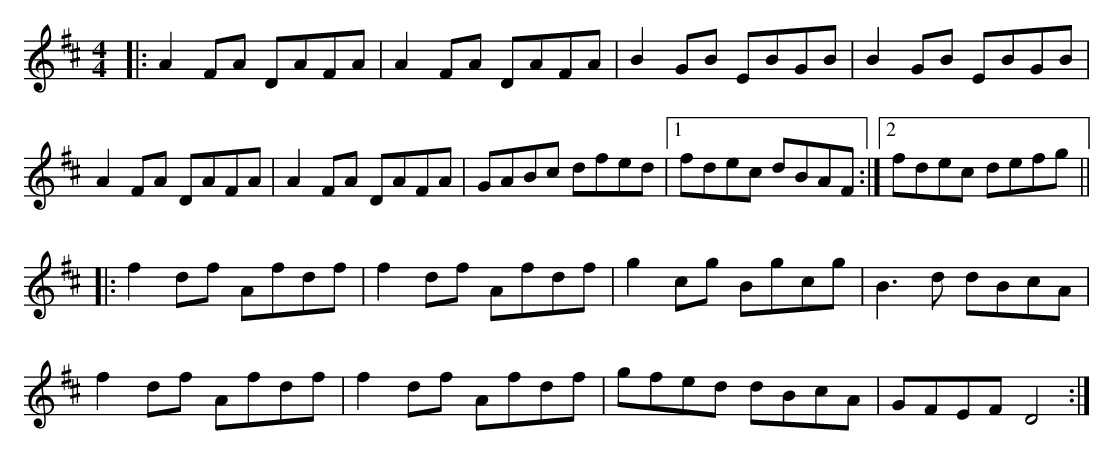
X:1
M:4/4
K:D
|:A2FA DAFA|A2FA DAFA|B2GB EBGB|B2GB EBGB|
A2FA DAFA|A2FA DAFA|GABc dfed|1 fdec dBAF:|2 fdec defg||
|:f2df Afdf|f2df Afdf|g2cg Bgcg|B3d dBcA|
f2df Afdf|f2df Afdf|gfed dBcA|GFEF D4:|
